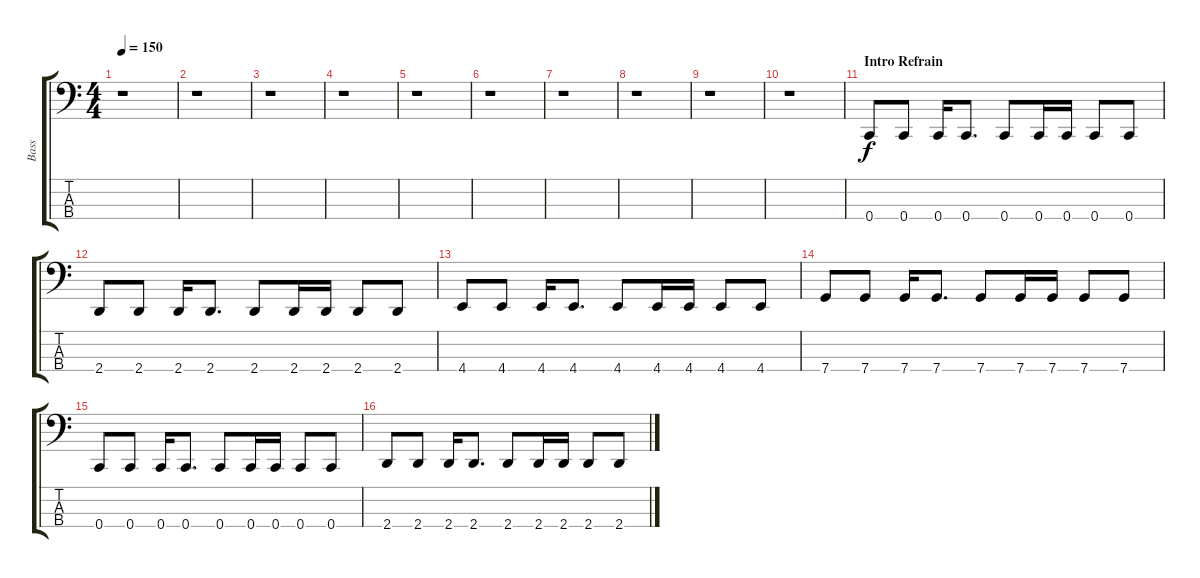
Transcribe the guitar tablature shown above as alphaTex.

\track ("Bass" "Bass") {instrument electricbassfinger}
\staff {score tabs}
\tuning (F2 C2 G1 C1) {hide}
\ts (4 4)
\tempo 150
\clef f4
\ks c
r.1{dy f} |
r.1 |
r.1 |
r.1 |
r.1 |
r.1 |
r.1 |
r.1 |
r.1 |
r.1 |
\section ("" "Intro Refrain")
0.4.8 0.4.8 0.4.16 0.4.8{d} 0.4.8 0.4.16 0.4.16 0.4.8 0.4.8 |
2.4.8 2.4.8 2.4.16 2.4.8{d} 2.4.8 2.4.16 2.4.16 2.4.8 2.4.8 |
4.4.8 4.4.8 4.4.16 4.4.8{d} 4.4.8 4.4.16 4.4.16 4.4.8 4.4.8 |
7.4.8 7.4.8 7.4.16 7.4.8{d} 7.4.8 7.4.16 7.4.16 7.4.8 7.4.8 |
0.4.8 0.4.8 0.4.16 0.4.8{d} 0.4.8 0.4.16 0.4.16 0.4.8 0.4.8 |
2.4.8 2.4.8 2.4.16 2.4.8{d} 2.4.8 2.4.16 2.4.16 2.4.8 2.4.8
